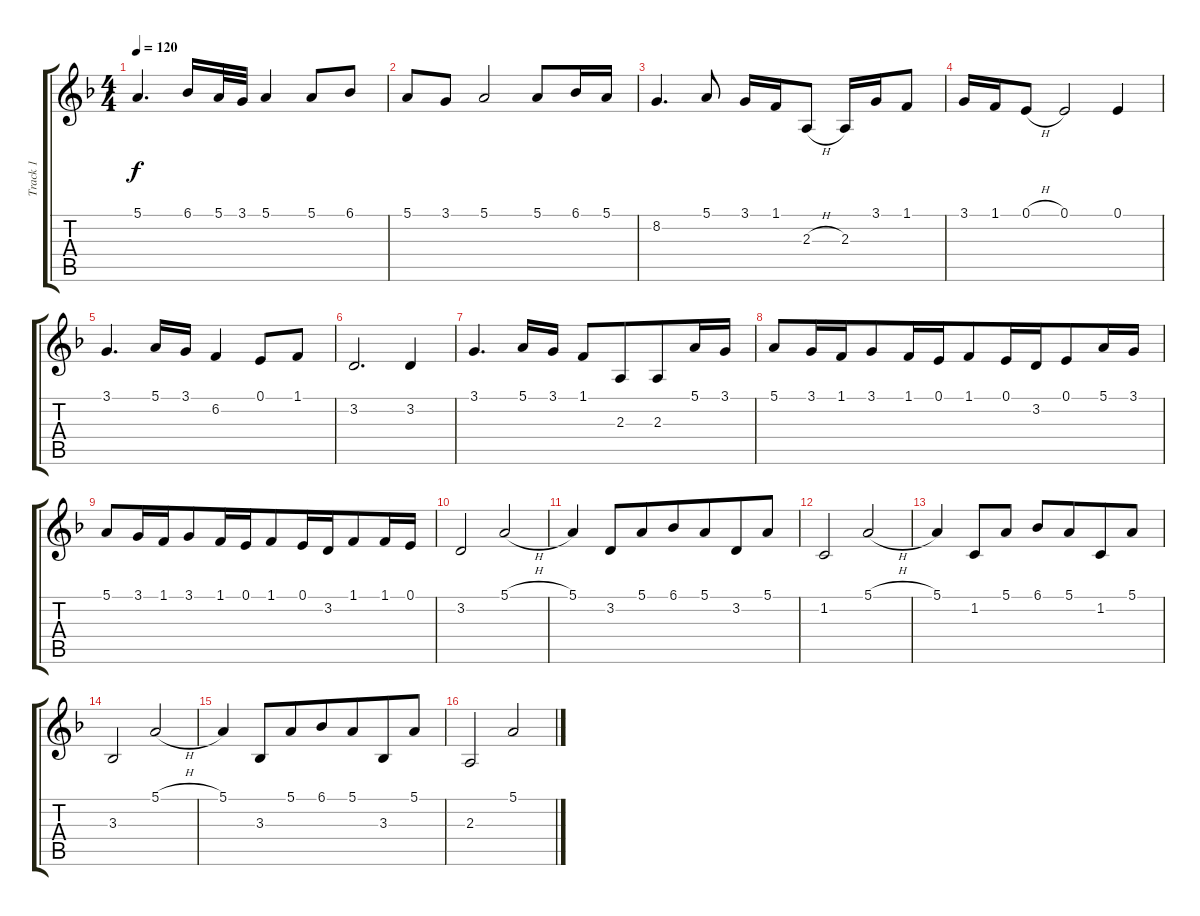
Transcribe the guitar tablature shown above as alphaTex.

\track ("Track 1" "Track 1") {instrument violin}
\staff {score tabs}
\tuning (E4 B3 G3 D3 A2 E2) {hide}
\ts (4 4)
\tempo 120
\clef g2
\ks f
5.1.4{d dy f} 6.1.16{beam merge} 5.1.32{beam merge} 3.1.32 5.1.4 5.1.8{beam merge} 6.1.8 |
5.1.8 3.1.8 5.1.2{beam merge} 5.1.8{beam merge} 6.1.16{beam merge} 5.1.16 |
8.2.4{d} 5.1.8 3.1.16{beam Up beam merge} 1.1.16{beam Up beam merge} 2.3{h}.8{beam split} 2.3.16{beam merge} 3.1.16{beam merge} 1.1.8 |
3.1.16 1.1.16{beam merge} 0.1{h}.8 0.1.2{beam merge} 0.1.4 |
3.1.4{d} 5.1.16{beam merge} 3.1.16 6.2.4 0.1.8{beam merge} 1.1.8 |
3.2.2{d} 3.2.4 |
3.1.4{d} 5.1.16{beam merge} 3.1.16{beam split} 1.1.8{beam merge} 2.3.8{beam merge} 2.3.8{beam merge} 5.1.16{beam merge} 3.1.16 |
5.1.8{beam merge} 3.1.16{beam merge} 1.1.16{beam merge} 3.1.8 1.1.16 0.1.16{beam merge} 1.1.8{beam merge} 0.1.16 3.2.16{beam merge} 0.1.8 5.1.16 3.1.16 |
5.1.8 3.1.16{beam merge} 1.1.16{beam merge} 3.1.8 1.1.16{beam merge} 0.1.16{beam merge} 1.1.8 0.1.16{beam merge} 3.2.16{beam merge} 1.1.8 1.1.16 0.1.16 |
3.2.2{beam merge} 5.1{h}.2 |
5.1.4 3.2.8{beam merge} 5.1.8{beam merge} 6.1.8 5.1.8{beam merge} 3.2.8 5.1.8 |
1.2.2{beam merge} 5.1{h}.2 |
5.1.4{beam merge} 1.2.8 5.1.8 6.1.8 5.1.8{beam merge} 1.2.8 5.1.8 |
3.3.2 5.1{h}.2 |
5.1.4 3.3.8{beam merge} 5.1.8{beam merge} 6.1.8{beam merge} 5.1.8{beam merge} 3.3.8 5.1.8 |
2.3.2{beam merge} 5.1{h}.2
